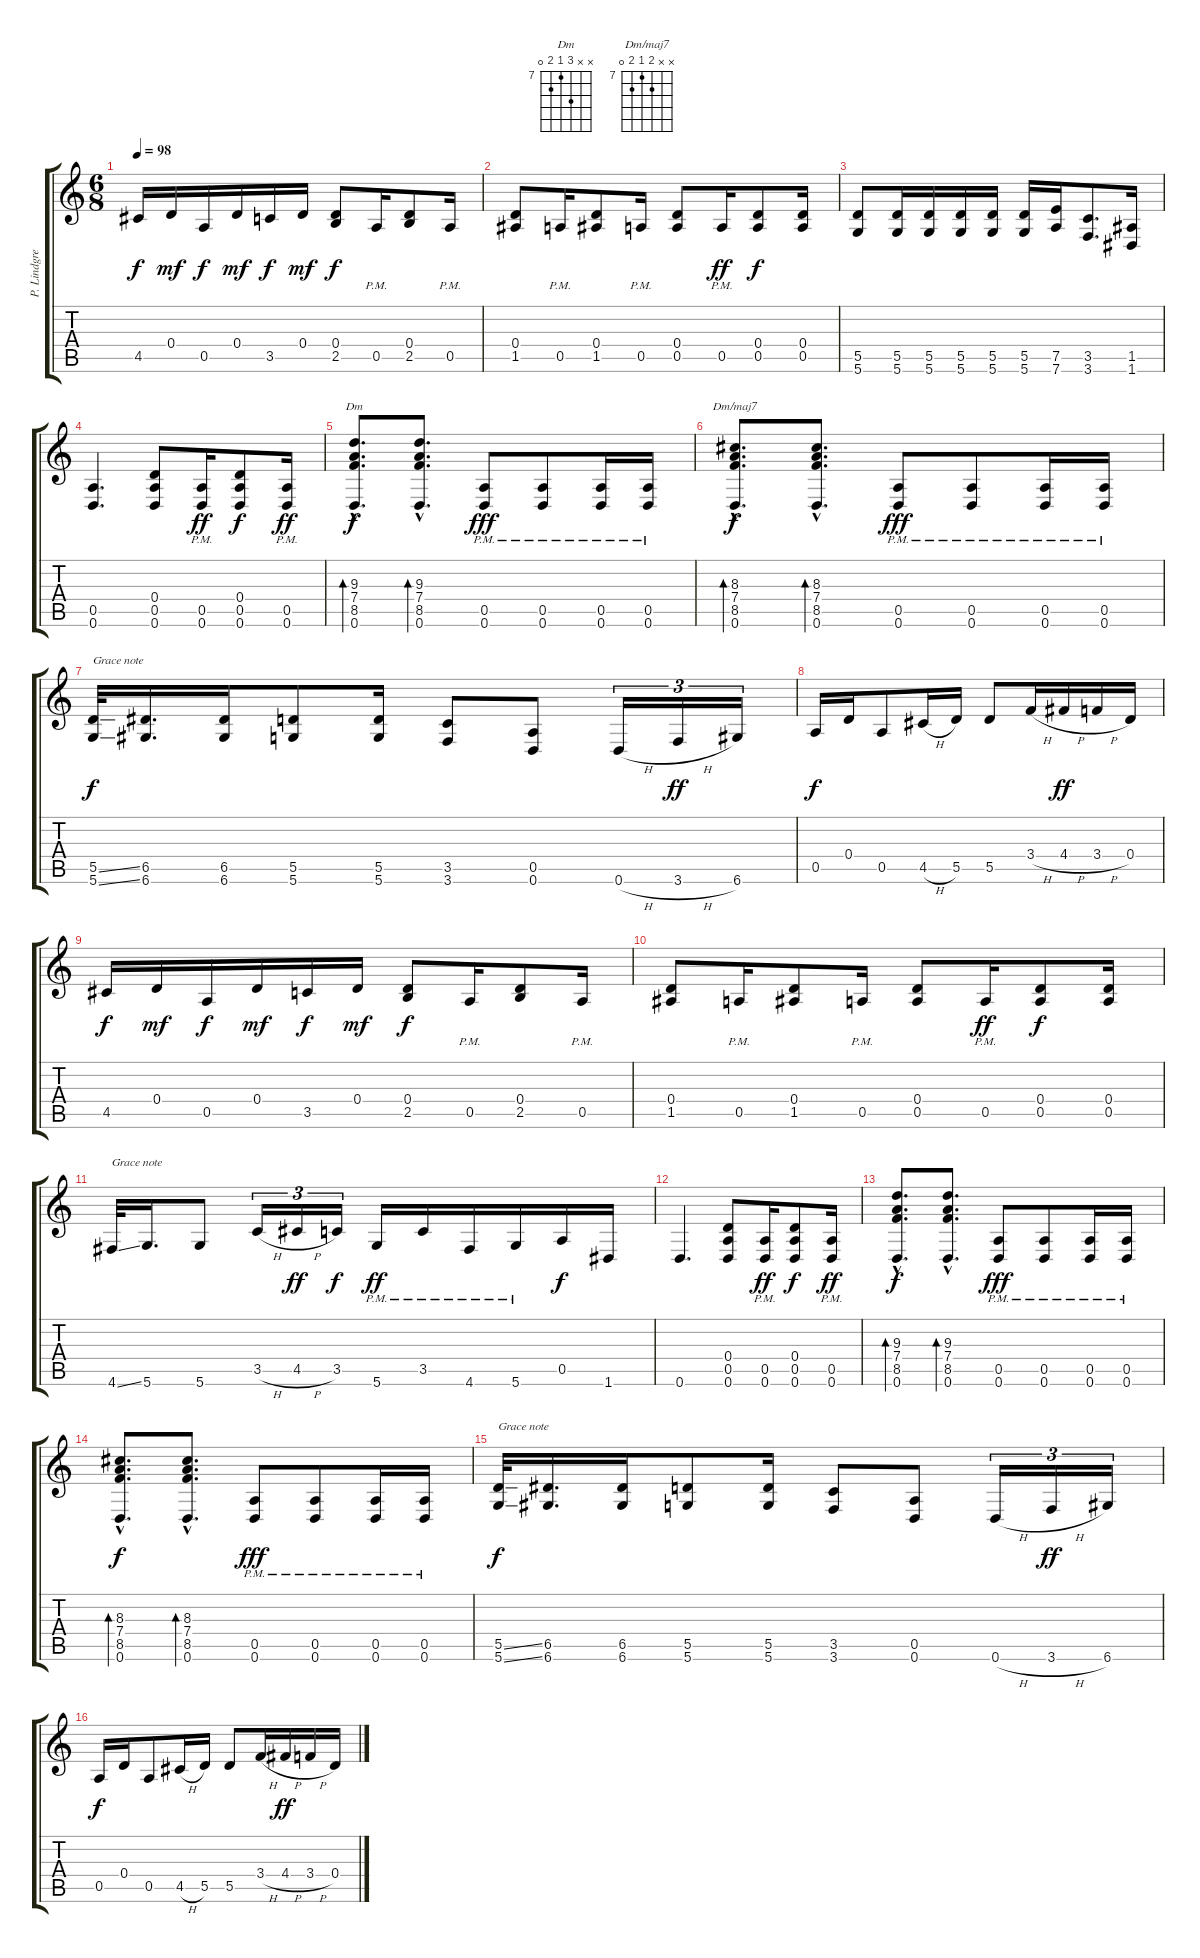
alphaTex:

\track ("P. Lindgren" "P. Lindgre") {instrument distortionguitar}
\staff {score tabs}
\tuning (E4 A3 F3 D3 A2 D2) {hide}
\chord ("Dm" x x 9 7 8 0) {firstfret 7}
\chord ("Dm/maj7" x x 8 7 8 0) {firstfret 7}
\ts (6 8)
\tempo 98
\clef g2
\ks c
4.5.16{dy f} 0.4.16{dy mf} 0.5.16{dy f} 0.4.16{dy mf} 3.5.16{dy f} 0.4.16{dy mf} (0.4 2.5).8{dy f} 0.5{pm}.16 (0.4 2.5).8 0.5{pm}.16 |
(0.4 1.5).8 0.5{pm}.16 (0.4 1.5).8 0.5{pm}.16 (0.4 0.5).8 0.5{pm}.16{dy ff} (0.4 0.5).8{dy f} (0.4 0.5).16 |
(5.5 5.6).8 (5.5 5.6).16 (5.5 5.6).16 (5.5 5.6).16 (5.5 5.6).16 (5.5 5.6).16 (7.5 7.6).16 (3.5 3.6).8{d} (1.5 1.6).16 |
(0.5 0.6).4{d} (0.4 0.5 0.6).8 (0.5 0.6{pm}).16{dy ff} (0.4 0.5 0.6).8{dy f} (0.5 0.6{pm}).16{dy ff} |
(9.3{hac} 7.4{hac} 8.5{hac} 0.6{hac}).8{d bd 120 ch "Dm" dy f} (9.3{hac} 7.4{hac} 8.5{hac} 0.6{hac}).8{d bd 120} (0.5{pm} 0.6{pm}).8{dy fff} (0.5{pm} 0.6{pm}).8 (0.5{pm} 0.6{pm}).16 (0.5{pm} 0.6{pm}).16 |
(8.3{hac} 7.4{hac} 8.5{hac} 0.6{hac}).8{d bd 120 ch "Dm/maj7" dy f} (8.3{hac} 7.4{hac} 8.5{hac} 0.6{hac}).8{d bd 120} (0.5{pm} 0.6{pm}).8{dy fff} (0.5{pm} 0.6{pm}).8 (0.5{pm} 0.6{pm}).16 (0.5{pm} 0.6{pm}).16 |
(5.5{ss} 5.6{ss}).32{txt "Grace note" dy f} (6.5 6.6).16{d} (6.5 6.6).16 (5.5 5.6).8 (5.5 5.6).16 (3.5 3.6).8 (0.5 0.6).8 0.6{h}.16{tu (3 2)} 3.6{h}.16{tu (3 2) dy ff} 6.6.16{tu (3 2)} |
0.5.16{dy f} 0.4.16 0.5.8 4.5{h}.16 5.5.16 5.5.8 3.4{h}.16 4.4{h}.16{dy ff} 3.4{h}.16 0.4.16 |
4.5.16{dy f} 0.4.16{dy mf} 0.5.16{dy f} 0.4.16{dy mf} 3.5.16{dy f} 0.4.16{dy mf} (0.4 2.5).8{dy f} 0.5{pm}.16 (0.4 2.5).8 0.5{pm}.16 |
(0.4 1.5).8 0.5{pm}.16 (0.4 1.5).8 0.5{pm}.16 (0.4 0.5).8 0.5{pm}.16{dy ff} (0.4 0.5).8{dy f} (0.4 0.5).16 |
4.6{ss}.32{txt "Grace note"} 5.6.16{d} 5.6.8 3.5{h}.16{tu (3 2)} 4.5{h}.16{tu (3 2) dy ff} 3.5.16{tu (3 2) dy f} 5.6{pm}.16{dy ff} 3.5{pm}.16 4.6{pm}.16 5.6{pm}.16 0.5.16{dy f} 1.6.16 |
0.6.4{d} (0.4 0.5 0.6).8 (0.5 0.6{pm}).16{dy ff} (0.4 0.5 0.6).8{dy f} (0.5 0.6{pm}).16{dy ff} |
(9.3{hac} 7.4{hac} 8.5{hac} 0.6{hac}).8{d bd 120 dy f} (9.3{hac} 7.4{hac} 8.5{hac} 0.6{hac}).8{d bd 120} (0.5{pm} 0.6{pm}).8{dy fff} (0.5{pm} 0.6{pm}).8 (0.5{pm} 0.6{pm}).16 (0.5{pm} 0.6{pm}).16 |
(8.3{hac} 7.4{hac} 8.5{hac} 0.6{hac}).8{d bd 120 dy f} (8.3{hac} 7.4{hac} 8.5{hac} 0.6{hac}).8{d bd 120} (0.5{pm} 0.6{pm}).8{dy fff} (0.5{pm} 0.6{pm}).8 (0.5{pm} 0.6{pm}).16 (0.5{pm} 0.6{pm}).16 |
(5.5{ss} 5.6{ss}).32{txt "Grace note" dy f} (6.5 6.6).16{d} (6.5 6.6).16 (5.5 5.6).8 (5.5 5.6).16 (3.5 3.6).8 (0.5 0.6).8 0.6{h}.16{tu (3 2)} 3.6{h}.16{tu (3 2) dy ff} 6.6.16{tu (3 2)} |
0.5.16{dy f} 0.4.16 0.5.8 4.5{h}.16 5.5.16 5.5.8 3.4{h}.16 4.4{h}.16{dy ff} 3.4{h}.16 0.4.16
